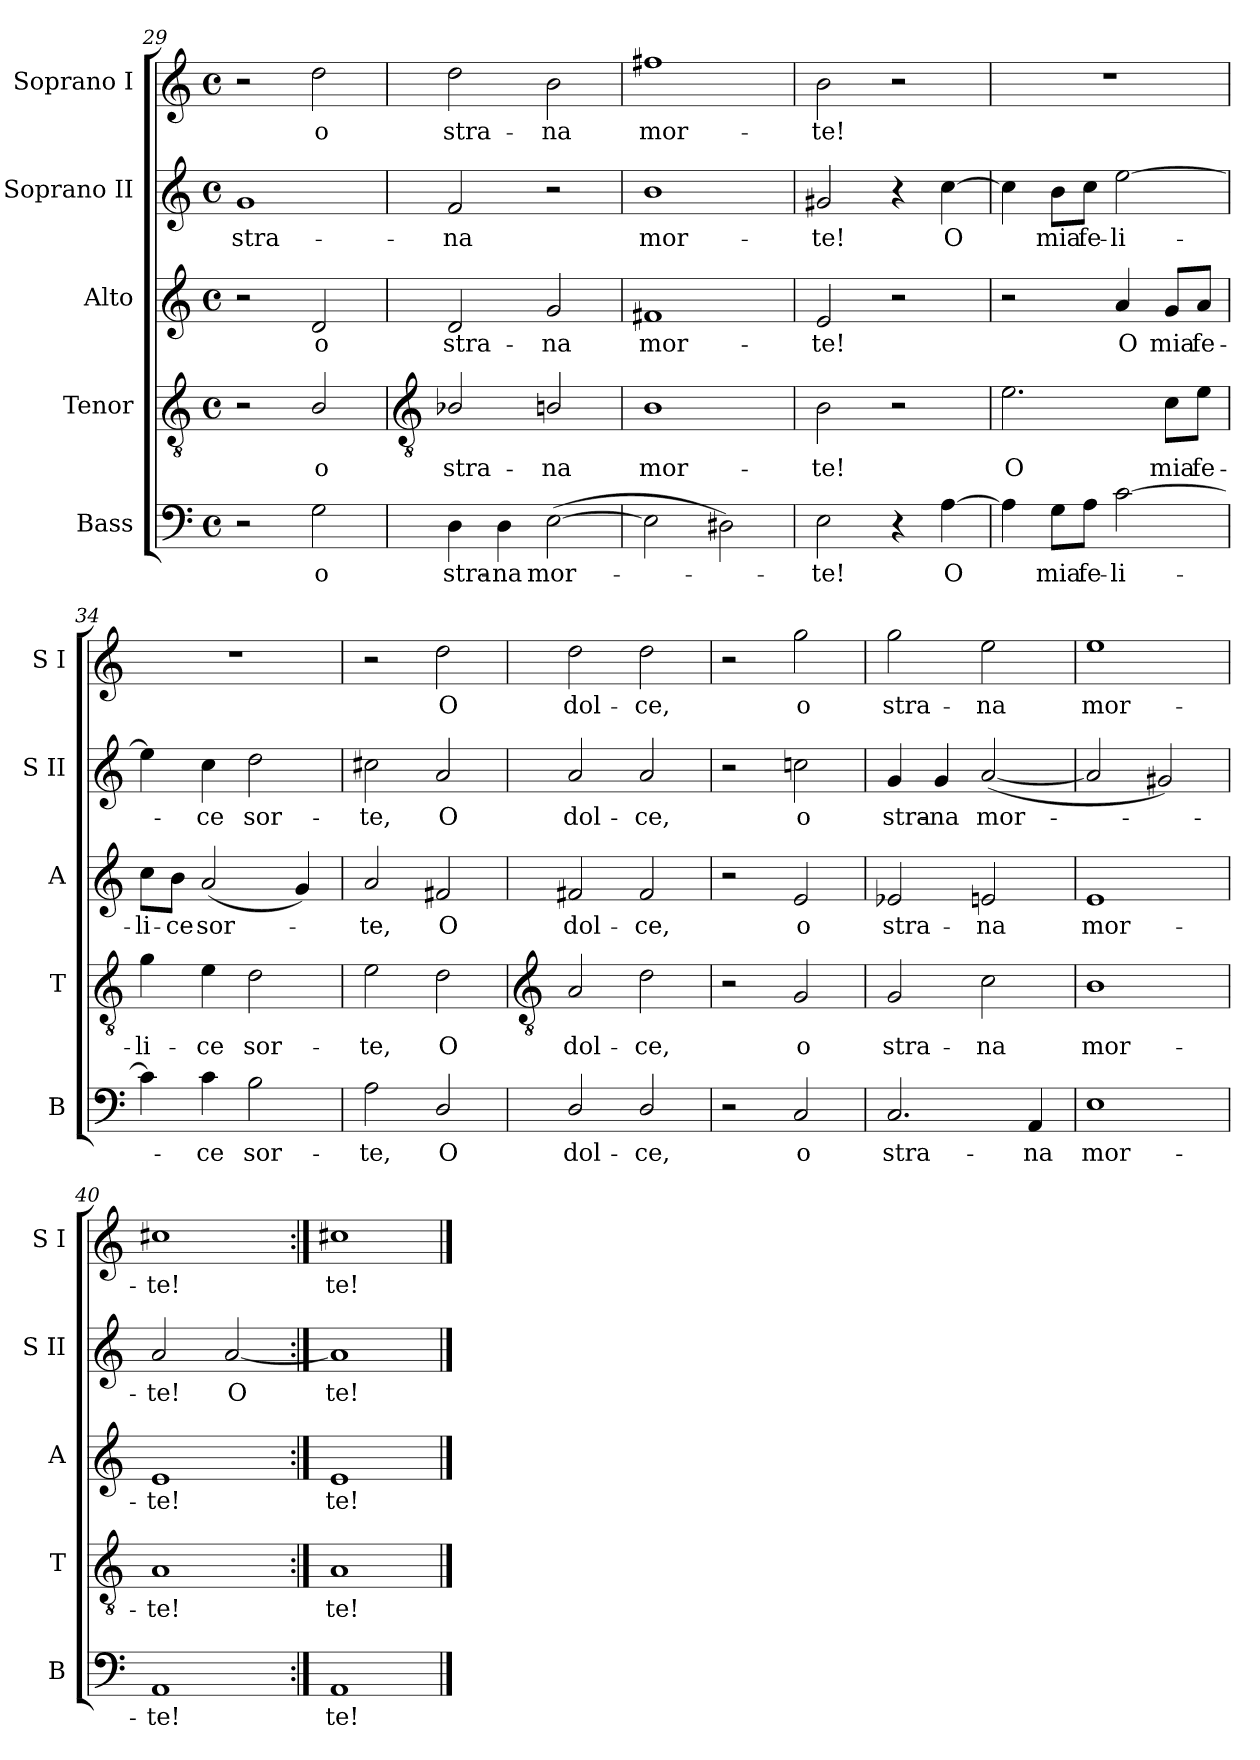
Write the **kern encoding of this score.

**kern	**text	**kern	**text	**kern	**text	**kern	**text	**kern	**text
*part5	*part5	*part4	*part4	*part3	*part3	*part2	*part2	*part1	*part1
*staff5	*staff5	*staff4	*staff4	*staff3	*staff3	*staff2	*staff2	*staff1	*staff1
*I"Bass	*	*I"Tenor	*	*I"Alto	*	*I"Soprano II	*	*I"Soprano I	*
*I'B	*	*I'T	*	*I'A	*	*I'S II	*	*I'S I	*
*clefF4	*	*clefGv2	*	*clefG2	*	*clefG2	*	*clefG2	*
*k[]	*	*k[]	*	*k[]	*	*k[]	*	*k[]	*
*C:	*	*C:	*	*C:	*	*C:	*	*C:	*
*M4/4	*	*M4/4	*	*M4/4	*	*M4/4	*	*M4/4	*
*met(c)	*	*met(c)	*	*met(c)	*	*met(c)	*	*met(c)	*
=29	=29	=29	=29	=29	=29	=29	=29	=29	=29
!	!	!	!	!	!	!	!LO:LY:b	!	!
2r	.	2r	.	2r	.	1g	stra-	2r	.
!	!LO:LY:b	!	!LO:LY:b	!	!LO:LY:b	!	!	!	!LO:LY:b
2G	o	2B/	o	2d	o	.	.	2dd	o
!!LO:LB:g=z
=30	=30	=30	=30	=30	=30	=30	=30	=30	=30
*	*	*clefGv2	*	*	*	*	*	*	*
!	!LO:LY:b	!	!LO:LY:b	!	!LO:LY:b	!	!LO:LY:b	!	!LO:LY:b
4D	stra-	2B-X/	stra-	2d	stra-	2f	-na	2dd	stra-
!	!LO:LY:b	!	!	!	!	!	!	!	!
4D	-na	.	.	.	.	.	.	.	.
!	!LO:LY:b	!	!LO:LY:b	!	!LO:LY:b	!	!	!	!LO:LY:b
(>[2E	mor-	2Bn/	-na	2g	-na	2r	.	2b	-na
=31	=31	=31	=31	=31	=31	=31	=31	=31	=31
!	!	!	!LO:LY:b	!	!LO:LY:b	!	!LO:LY:b	!	!LO:LY:b
2E]	.	1B	mor-	1f#X	mor-	1b	mor-	1ff#X	mor-
2D#X)	.	.	.	.	.	.	.	.	.
=32	=32	=32	=32	=32	=32	=32	=32	=32	=32
!	!LO:LY:b	!	!LO:LY:b	!	!LO:LY:b	!	!LO:LY:b	!	!LO:LY:b
2E	te!	2B	-te!	2e	-te!	2g#X	-te!	2b	-te!
4r	.	2r	.	2r	.	4r	.	2r	.
!	!LO:LY:b	!	!	!	!	!	!LO:LY:b	!	!
[4A	O	.	.	.	.	[4cc	O	.	.
=33	=33	=33	=33	=33	=33	=33	=33	=33	=33
!	!	!	!LO:LY:b	!	!	!	!	!	!
4A]	.	2.e	O	2r	.	4cc]	.	1r	.
!	!LO:LY:b	!	!	!	!	!	!LO:LY:b	!	!
8G\L	mia	.	.	.	.	8b\L	mia	.	.
!	!LO:LY:b	!	!	!	!	!	!LO:LY:b	!	!
8A\J	fe-	.	.	.	.	8cc\J	fe-	.	.
!	!LO:LY:b	!	!	!	!LO:LY:b	!	!LO:LY:b	!	!
[2c	-li-	.	.	4a	O	[2ee	-li-	.	.
!	!	!	!LO:LY:b	!	!LO:LY:b	!	!	!	!
.	.	8c\L	mia	8g/L	mia	.	.	.	.
!	!	!	!LO:LY:b	!	!LO:LY:b	!	!	!	!
.	.	8e\J	fe-	8a/J	fe-	.	.	.	.
=34	=34	=34	=34	=34	=34	=34	=34	=34	=34
!	!	!	!LO:LY:b	!	!LO:LY:b	!	!	!	!
4c]	.	4g	-li-	8cc\L	-li-	4ee]	.	1r	.
!	!	!	!	!	!LO:LY:b	!	!	!	!
.	.	.	.	8b\J	-ce	.	.	.	.
!	!LO:LY:b	!	!LO:LY:b	!	!LO:LY:b	!	!LO:LY:b	!	!
4c	ce	4e	-ce	(<2a	sor-	4cc	ce	.	.
!	!LO:LY:b	!	!LO:LY:b	!	!	!	!LO:LY:b	!	!
2B	sor-	2d	sor-	.	.	2dd	sor-	.	.
.	.	.	.	4g)	.	.	.	.	.
=35	=35	=35	=35	=35	=35	=35	=35	=35	=35
!	!LO:LY:b	!	!LO:LY:b	!	!LO:LY:b	!	!LO:LY:b	!	!
2A	-te,	2e	-te,	2a	te,	2cc#X	-te,	2r	.
!	!LO:LY:b	!	!LO:LY:b	!	!LO:LY:b	!	!LO:LY:b	!	!LO:LY:b
2D/	O	2d	O	2f#X	O	2a	O	2dd	O
!!LO:LB:g=z
=36	=36	=36	=36	=36	=36	=36	=36	=36	=36
*	*	*clefGv2	*	*	*	*	*	*	*
!	!LO:LY:b	!	!LO:LY:b	!	!LO:LY:b	!	!LO:LY:b	!	!LO:LY:b
2D/	dol-	2A	dol-	2f#X	dol-	2a	dol-	2dd	dol-
!	!LO:LY:b	!	!LO:LY:b	!	!LO:LY:b	!	!LO:LY:b	!	!LO:LY:b
2D/	-ce,	2d	-ce,	2f#	-ce,	2a	-ce,	2dd	-ce,
=37	=37	=37	=37	=37	=37	=37	=37	=37	=37
2r	.	2r	.	2r	.	2r	.	2r	.
!	!LO:LY:b	!	!LO:LY:b	!	!LO:LY:b	!	!LO:LY:b	!	!LO:LY:b
2C	o	2G	o	2e	o	2ccn	o	2gg	o
=38	=38	=38	=38	=38	=38	=38	=38	=38	=38
!	!LO:LY:b	!	!LO:LY:b	!	!LO:LY:b	!	!LO:LY:b	!	!LO:LY:b
2.C	stra-	2G	stra-	2e-X	stra-	4g	stra-	2gg	stra-
!	!	!	!	!	!	!	!LO:LY:b	!	!
.	.	.	.	.	.	4g	-na	.	.
!	!	!	!LO:LY:b	!	!LO:LY:b	!	!LO:LY:b	!	!LO:LY:b
.	.	2c	-na	2en	-na	(<[2a	mor-	2ee	-na
!	!LO:LY:b	!	!	!	!	!	!	!	!
4AA	-na	.	.	.	.	.	.	.	.
=39	=39	=39	=39	=39	=39	=39	=39	=39	=39
!	!LO:LY:b	!	!LO:LY:b	!	!LO:LY:b	!	!	!	!LO:LY:b
1E	mor-	1B	mor-	1e	mor-	2a]	.	1ee	mor-
.	.	.	.	.	.	2g#X)	.	.	.
=40	=40	=40	=40	=40	=40	=40	=40	=40	=40
!	!LO:LY:b	!	!LO:LY:b	!	!LO:LY:b	!	!LO:LY:b	!	!LO:LY:b
1AA	-te!	1A	-te!	1e	-te!	2a	te!	1cc#X	-te!
!	!	!	!	!	!	!	!LO:LY:b	!	!
.	.	.	.	.	.	[2a	O_	.	.
=41:|!	=41:|!	=41:|!	=41:|!	=41:|!	=41:|!	=41:|!	=41:|!	=41:|!	=41:|!
!	!LO:LY:b	!	!LO:LY:b	!	!LO:LY:b	!	!LO:LY:b	!	!LO:LY:b
1AA	te!	1A	te!	1e	te!	1a]	te!	1cc#X	te!
==	==	==	==	==	==	==	==	==	==
*-	*-	*-	*-	*-	*-	*-	*-	*-	*-
